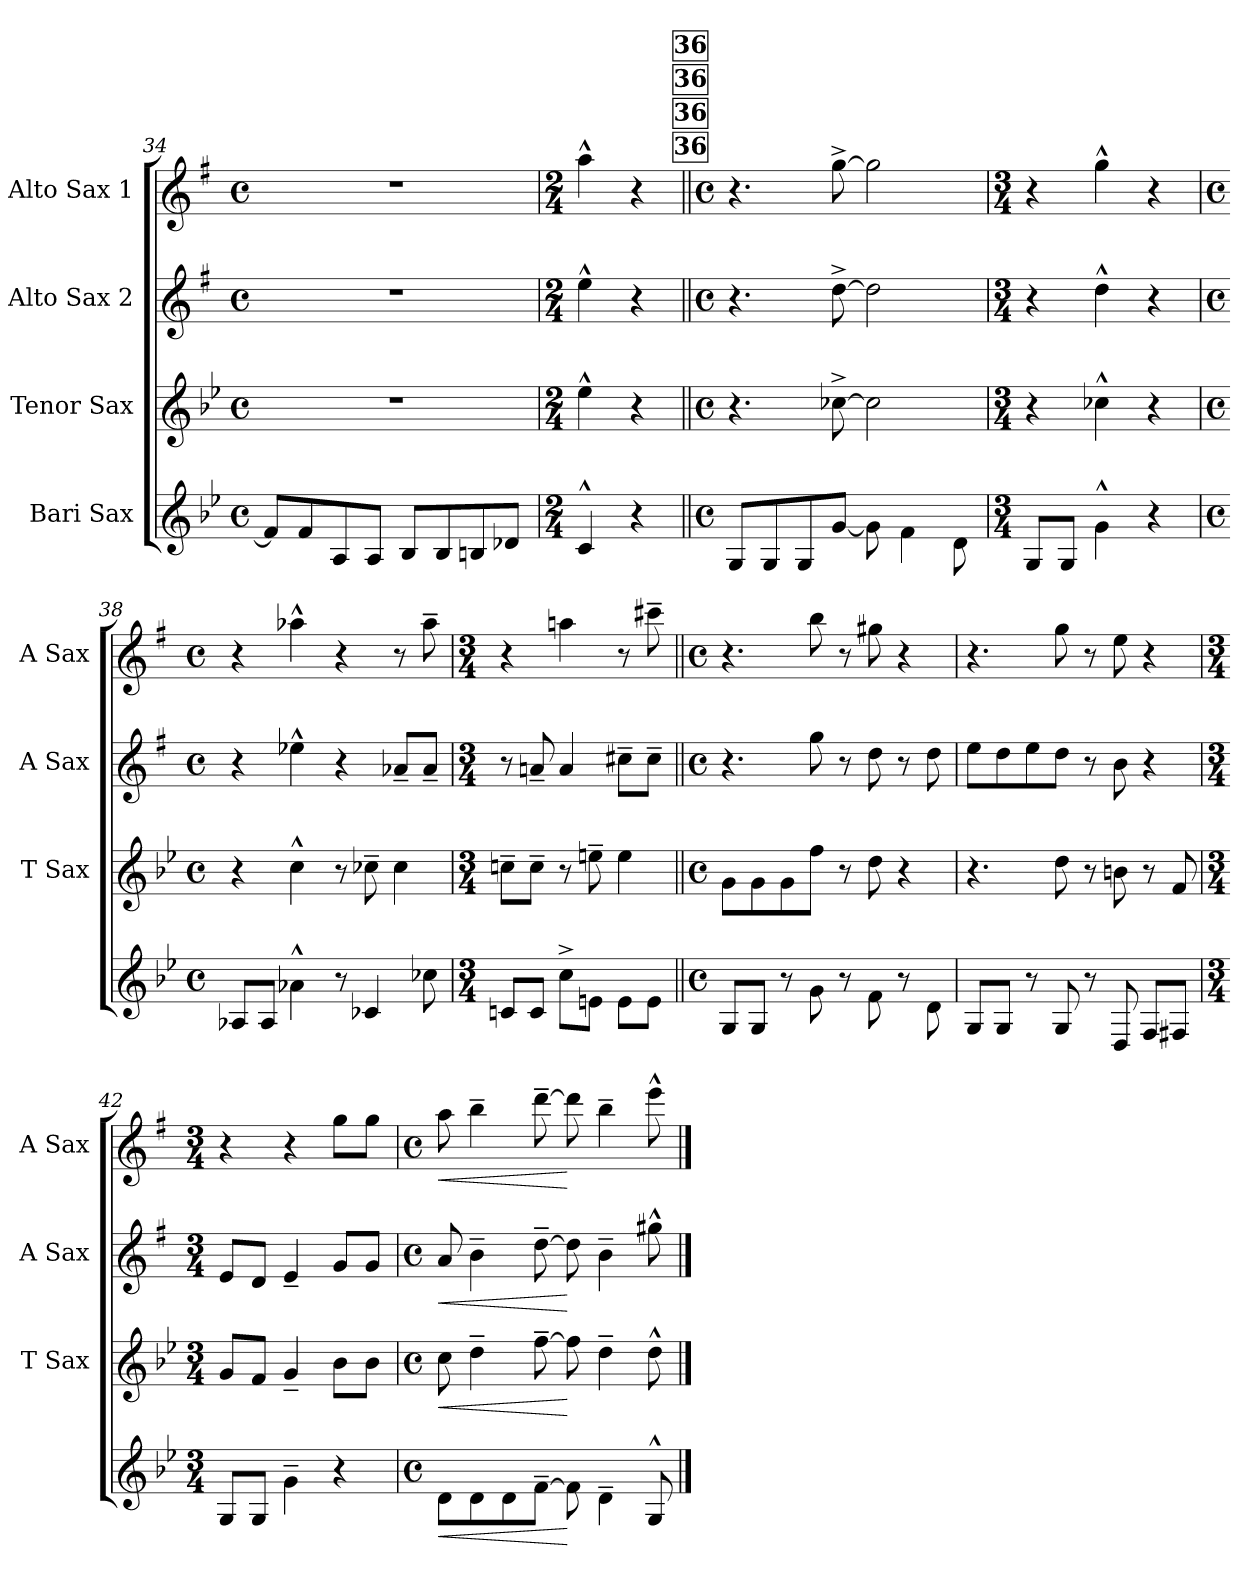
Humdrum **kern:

**kern	**dynam	**kern	**dynam	**kern	**dynam	**kern	**dynam
*part4	*part4	*part3	*part3	*part2	*part2	*part1	*part1
*staff4	*staff4	*staff3	*staff3	*staff2	*staff2	*staff1	*staff1
*I"Bari Sax	*	*I"Tenor Sax	*	*I"Alto Sax 2	*	*I"Alto Sax 1	*
*	*	*I'T Sax	*	*I'A Sax	*	*I'A Sax	*
*clefG2	*	*clefG2	*	*clefG2	*	*clefG2	*
*ITrd12c21	*	*ITrd8c14	*	*ITrd5c9	*	*ITrd5c9	*
*k[b-e-]	*	*k[b-e-]	*	*k[b-e-]	*	*k[b-e-]	*
*B-:	*	*B-:	*	*B-:	*	*B-:	*
*M4/4	*	*M4/4	*	*M4/4	*	*M4/4	*
*met(c)	*	*met(c)	*	*met(c)	*	*met(c)	*
=34	=34	=34	=34	=34	=34	=34	=34
8F/L]	.	1r	.	1r	.	1r	.
8F/	.	.	.	.	.	.	.
8AA/	.	.	.	.	.	.	.
8AA/J	.	.	.	.	.	.	.
8BB-/L	.	.	.	.	.	.	.
8BB-/	.	.	.	.	.	.	.
8BBn/	.	.	.	.	.	.	.
8D-X/J	.	.	.	.	.	.	.
=35	=35	=35	=35	=35	=35	=35	=35
*M2/4	*	*M2/4	*	*M2/4	*	*M2/4	*
4C^^>/	.	4e-^^>\	.	4g^^>\	.	4cc^^>\	.
4r	.	4r	.	4r	.	4r	.
!!LO:PB:g=z
!!LO:REH:place=s1:a:B:fs=12:t=36
!!LO:REH:place=s2:a:B:fs=12:t=36
!!LO:REH:place=s3:a:B:fs=12:t=36
!!LO:REH:place=s4:a:B:fs=12:t=36
=36||	=36||	=36||	=36||	=36||	=36||	=36||	=36||
*M4/4	*	*M4/4	*	*M4/4	*	*M4/4	*
*met(c)	*	*met(c)	*	*met(c)	*	*met(c)	*
8GG/L	.	4.r	.	4.r	.	4.r	.
8GG/	.	.	.	.	.	.	.
8GG/	.	.	.	.	.	.	.
[8G/J	.	[8c-X^>\	.	[8f^>\	.	[8b-^>\	.
8G\]	.	2c-\]	.	2f\]	.	2b-\]	.
4F\	.	.	.	.	.	.	.
8D\	.	.	.	.	.	.	.
=37	=37	=37	=37	=37	=37	=37	=37
*M3/4	*	*M3/4	*	*M3/4	*	*M3/4	*
8GG/L	.	4r	.	4r	.	4r	.
8GG/J	.	.	.	.	.	.	.
4G^^>\	.	4c-X^^>\	.	4f^^>\	.	4b-^^>\	.
4r	.	4r	.	4r	.	4r	.
=38	=38	=38	=38	=38	=38	=38	=38
*M4/4	*	*M4/4	*	*M4/4	*	*M4/4	*
*met(c)	*	*met(c)	*	*met(c)	*	*met(c)	*
8AA-X/L	.	4r	.	4r	.	4r	.
8AA-/J	.	.	.	.	.	.	.
4A-X^^>\	.	4c^^>\	.	4g-X^^>\	.	4cc-X^^>\	.
8r	.	8r	.	4r	.	4r	.
4C-X/	.	8c-X~>\	.	.	.	.	.
.	.	4c->\	.	8c-X~</L	.	8r	.
8c-X\	.	.	.	8c-~</J	.	8cc-~>\	.
=39	=39	=39	=39	=39	=39	=39	=39
*M3/4	*	*M3/4	*	*M3/4	*	*M3/4	*
8Cn/L	.	8cn~>\L	.	8r	.	4r	.
8C/J	.	8c~>\J	.	8cn~</	.	.	.
8c^>\L	.	8r	.	4c</	.	4ccn>\	.
8En\J	.	8en~>\	.	.	.	.	.
8E\L	.	4e>\	.	8en~>\L	.	8r	.
8E\J	.	.	.	8e~>\J	.	8een~>\	.
!!LO:LB:g=z
=40||	=40||	=40||	=40||	=40||	=40||	=40||	=40||
*M4/4	*	*M4/4	*	*M4/4	*	*M4/4	*
*met(c)	*	*met(c)	*	*met(c)	*	*met(c)	*
8GG/L	.	8G\L	.	4.r	.	4.r	.
8GG/J	.	8G\	.	.	.	.	.
8r	.	8G\	.	.	.	.	.
8G\	.	8f\J	.	8b-\	.	8dd\	.
8r	.	8r	.	8r	.	8r	.
8F\	.	8d\	.	8f\	.	8bn\	.
8r	.	4r	.	8r	.	4r	.
8D\	.	.	.	8f\	.	.	.
=41	=41	=41	=41	=41	=41	=41	=41
8GG/L	.	4.r	.	8g\L	.	4.r	.
8GG/J	.	.	.	8f\	.	.	.
8r	.	.	.	8g\	.	.	.
8GG/	.	8d\	.	8f\J	.	8b-\	.
8r	.	8r	.	8r	.	8r	.
8DD/	.	8Bn\	.	8d\	.	8g\	.
8FF/L	.	8r	.	4r	.	4r	.
8FF#X/J	.	8F/	.	.	.	.	.
=42	=42	=42	=42	=42	=42	=42	=42
*M3/4	*	*M3/4	*	*M3/4	*	*M3/4	*
8GG/L	.	8G/L	.	8G/L	.	4r	.
8GG/J	.	8F/J	.	8F/J	.	.	.
4G~>\	.	4G~</	.	4G~</	.	4r	.
4r	.	8B-\L	.	8B-/L	.	8b-\L	.
.	.	8B-\J	.	8B-/J	.	8b-\J	.
=43	=43	=43	=43	=43	=43	=43	=43
*M4/4	*	*M4/4	*	*M4/4	*	*M4/4	*
*met(c)	*	*met(c)	*	*met(c)	*	*met(c)	*
!	!LO:HP:b	!	!LO:HP:b	!	!LO:HP:b	!	!LO:HP:b
8D\L	<	8c\	<	8c/	<	8cc\	<
8D\	.	4d~>\	.	4d~>\	.	4dd~>\	.
8D\	.	.	.	.	.	.	.
[8F~>\J	.	[8f~>\	.	[8f~>\	.	[8ff~>\	.
8F\]	[	8f\]	[	8f\]	[	8ff\]	[
4D~>\	.	4d~>\	.	4d~>\	.	4dd~>\	.
8GG^^>/	.	8d^^>\	.	8bn^^>\	.	8gg^^>\	.
==	==	==	==	==	==	==	==
*-	*-	*-	*-	*-	*-	*-	*-
